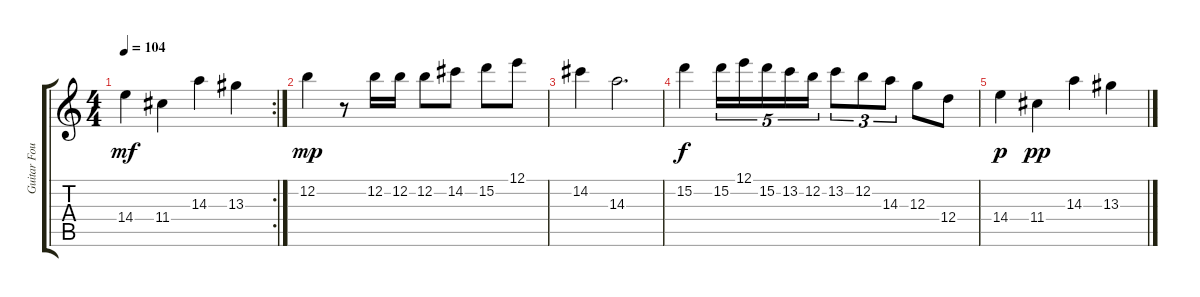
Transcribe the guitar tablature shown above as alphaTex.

\track ("Guitar Four" "Guitar Fou") {instrument electricguitarclean}
\staff {score tabs}
\tuning (E4 B3 G3 D3 A2 E2) {hide}
\rc 2
\ts (4 4)
\tempo 104
\clef g2
\ks c
14.4.4{dy mf} 11.4.4 14.3.4 13.3.4 |
12.2.4{dy mp} r.8 12.2.16 12.2.16 12.2.8 14.2.8 15.2.8 12.1.8 |
14.2.4 14.3.2{d} |
15.2.4{dy f} 15.2.16{tu (5 4)} 12.1.16{tu (5 4)} 15.2.16{tu (5 4)} 13.2.16{tu (5 4)} 12.2.16{tu (5 4)} 13.2.8{tu (3 2)} 12.2.8{tu (3 2)} 14.3.8{tu (3 2)} 12.3.8 12.4.8 |
14.4.4{dy p} 11.4.4{dy pp} 14.3.4 13.3.4
